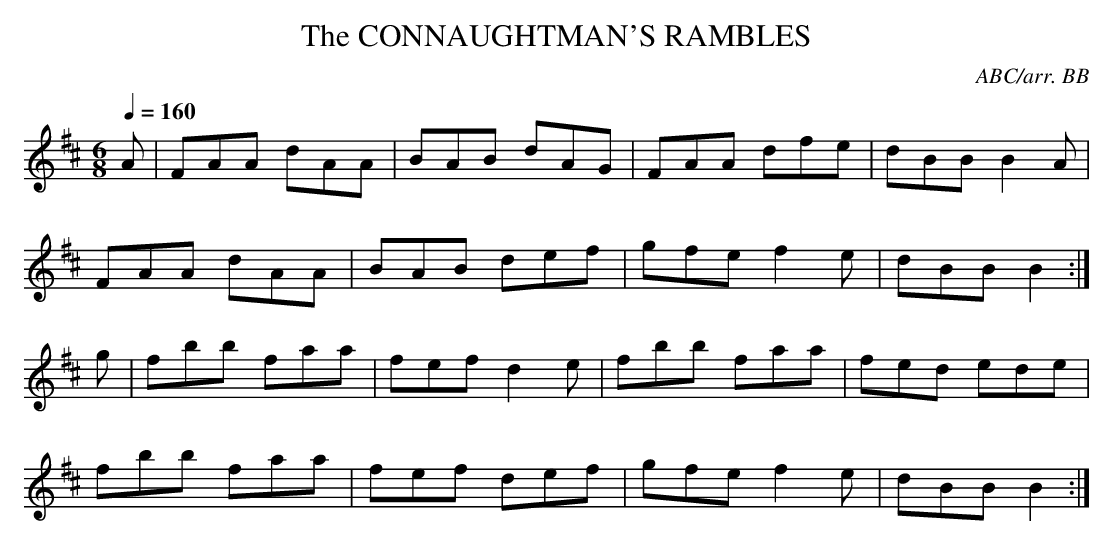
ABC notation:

X:1
T:CONNAUGHTMAN'S RAMBLES, The
C:ABC/arr. BB
M:6/8
L:1/8
Q:1/4=160
K:D
A|FAA dAA|BAB dAG|FAA dfe|dBB B2A|
FAA dAA|BAB def|gfe f2e|dBB B2 :|
g|fbb faa|fef d2e|fbb faa|fed ede|
fbb faa|fef def|gfe f2e|dBB B2 :|
